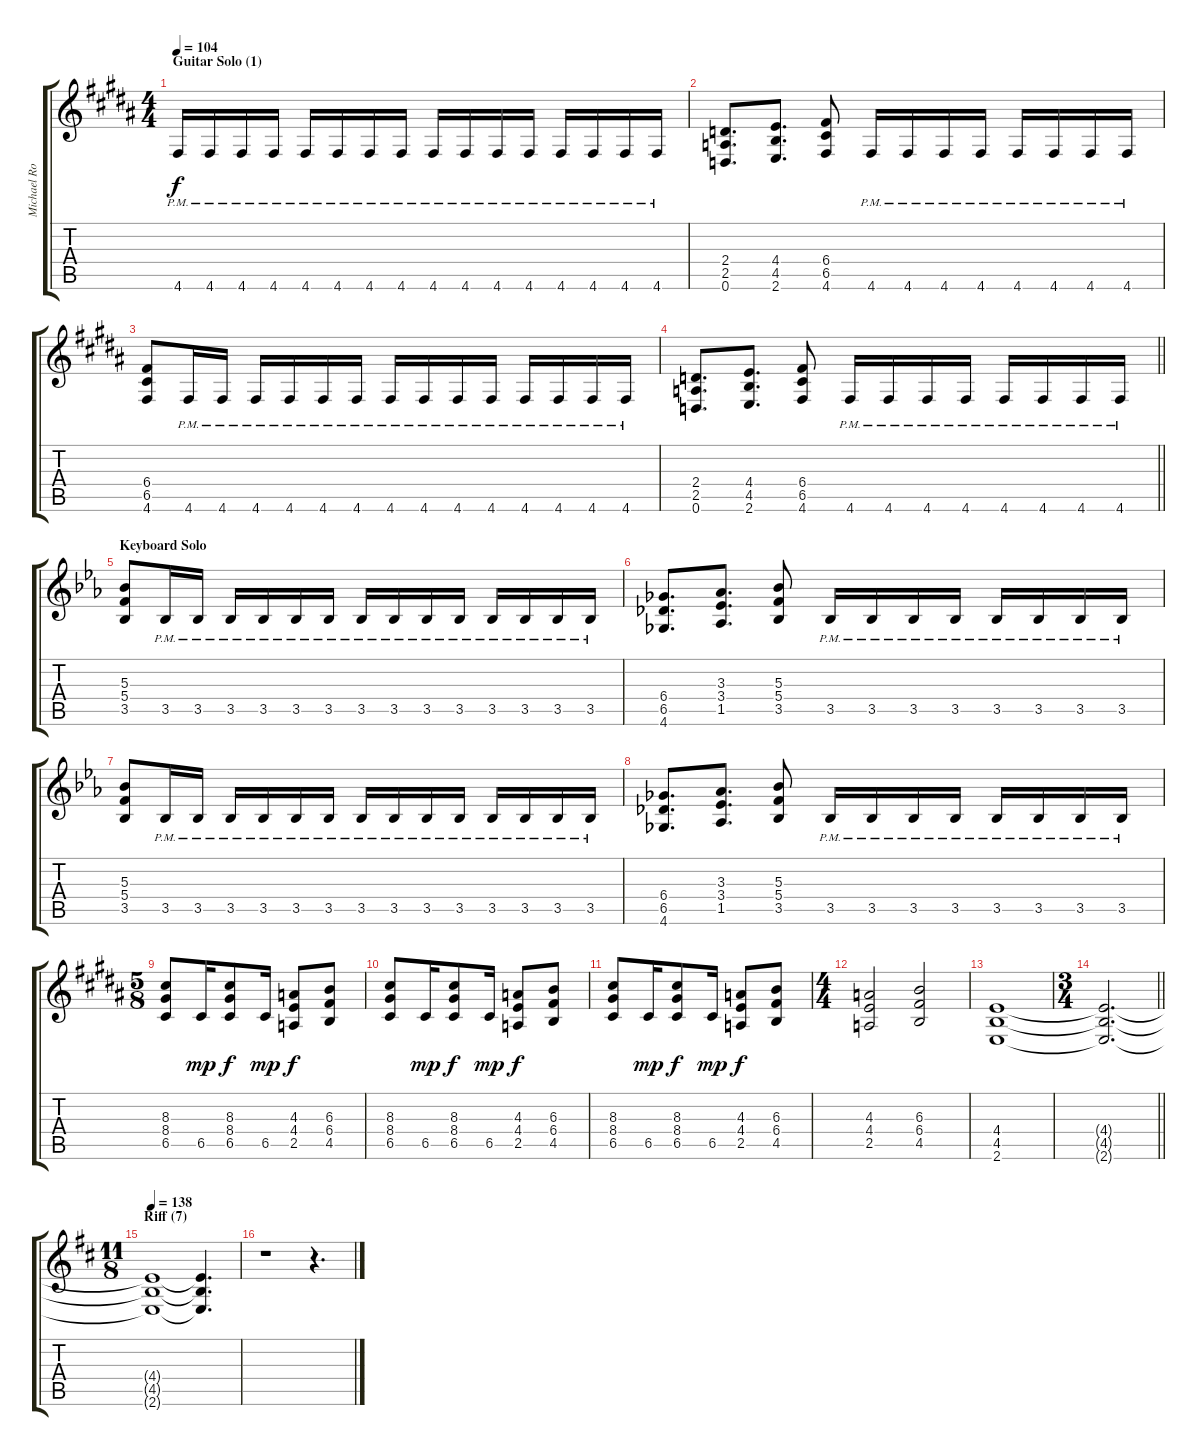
\track ("Michael Romeo (guitar)" "Michael Ro") {instrument distortionguitar}
\staff {score tabs}
\tuning (D4 A3 F3 C3 G2 D2) {hide}
\ts (4 4)
\section ("" "Guitar Solo (1)")
\tempo 104
\clef g2
\ks b
4.6{pm}.16{dy f volume 14 balance 8} 4.6{pm}.16 4.6{pm}.16 4.6{pm}.16 4.6{pm}.16 4.6{pm}.16 4.6{pm}.16 4.6{pm}.16 4.6{pm}.16 4.6{pm}.16 4.6{pm}.16 4.6{pm}.16 4.6{pm}.16 4.6{pm}.16 4.6{pm}.16 4.6{pm}.16 |
(2.4 2.5 0.6).8{d} (4.4 4.5 2.6).8{d} (6.4 6.5 4.6).8 4.6{pm}.16 4.6{pm}.16 4.6{pm}.16 4.6{pm}.16 4.6{pm}.16 4.6{pm}.16 4.6{pm}.16 4.6{pm}.16 |
(6.4 6.5 4.6).8 4.6{pm}.16 4.6{pm}.16 4.6{pm}.16 4.6{pm}.16 4.6{pm}.16 4.6{pm}.16 4.6{pm}.16 4.6{pm}.16 4.6{pm}.16 4.6{pm}.16 4.6{pm}.16 4.6{pm}.16 4.6{pm}.16 4.6{pm}.16 |
\barLineRight lightlight
(2.4 2.5 0.6).8{d} (4.4 4.5 2.6).8{d} (6.4 6.5 4.6).8 4.6{pm}.16 4.6{pm}.16 4.6{pm}.16 4.6{pm}.16 4.6{pm}.16 4.6{pm}.16 4.6{pm}.16 4.6{pm}.16 |
\section ("" "Keyboard Solo")
\ks cminor
(5.3 5.4 3.5).8 3.5{pm}.16 3.5{pm}.16 3.5{pm}.16 3.5{pm}.16 3.5{pm}.16 3.5{pm}.16 3.5{pm}.16 3.5{pm}.16 3.5{pm}.16 3.5{pm}.16 3.5{pm}.16 3.5{pm}.16 3.5{pm}.16 3.5{pm}.16 |
(6.4 6.5 4.6).8{d} (3.3 3.4 1.5).8{d} (5.3 5.4 3.5).8 3.5{pm}.16 3.5{pm}.16 3.5{pm}.16 3.5{pm}.16 3.5{pm}.16 3.5{pm}.16 3.5{pm}.16 3.5{pm}.16 |
(5.3 5.4 3.5).8 3.5{pm}.16 3.5{pm}.16 3.5{pm}.16 3.5{pm}.16 3.5{pm}.16 3.5{pm}.16 3.5{pm}.16 3.5{pm}.16 3.5{pm}.16 3.5{pm}.16 3.5{pm}.16 3.5{pm}.16 3.5{pm}.16 3.5{pm}.16 |
(6.4 6.5 4.6).8{d} (3.3 3.4 1.5).8{d} (5.3 5.4 3.5).8 3.5{pm}.16 3.5{pm}.16 3.5{pm}.16 3.5{pm}.16 3.5{pm}.16 3.5{pm}.16 3.5{pm}.16 3.5{pm}.16 |
\ts (5 8)
\ks g#minor
(8.3 8.4 6.5).8 6.5.16{dy mp} (8.3 8.4 6.5).8{dy f} 6.5.16{dy mp} (4.3 4.4 2.5).8{dy f} (6.3 6.4 4.5).8 |
(8.3 8.4 6.5).8 6.5.16{dy mp} (8.3 8.4 6.5).8{dy f} 6.5.16{dy mp} (4.3 4.4 2.5).8{dy f} (6.3 6.4 4.5).8 |
(8.3 8.4 6.5).8 6.5.16{dy mp} (8.3 8.4 6.5).8{dy f} 6.5.16{dy mp} (4.3 4.4 2.5).8{dy f} (6.3 6.4 4.5).8 |
\ts (4 4)
(4.3 4.4 2.5).2 (6.3 6.4 4.5).2 |
(4.4 4.5 2.6).1{volume 5} |
\ts (3 4)
\barLineRight lightlight
(4.4{t} 4.5{t} 2.6{t}).2{d} |
\ts (11 8)
\section ("" "Riff (7)")
\tempo 138
\ks bminor
(4.4{t} 4.5{t} 2.6{t}).1 (4.4{t} 4.5{t} 2.6{t}).4{d} |
r.1 r.4{d}
